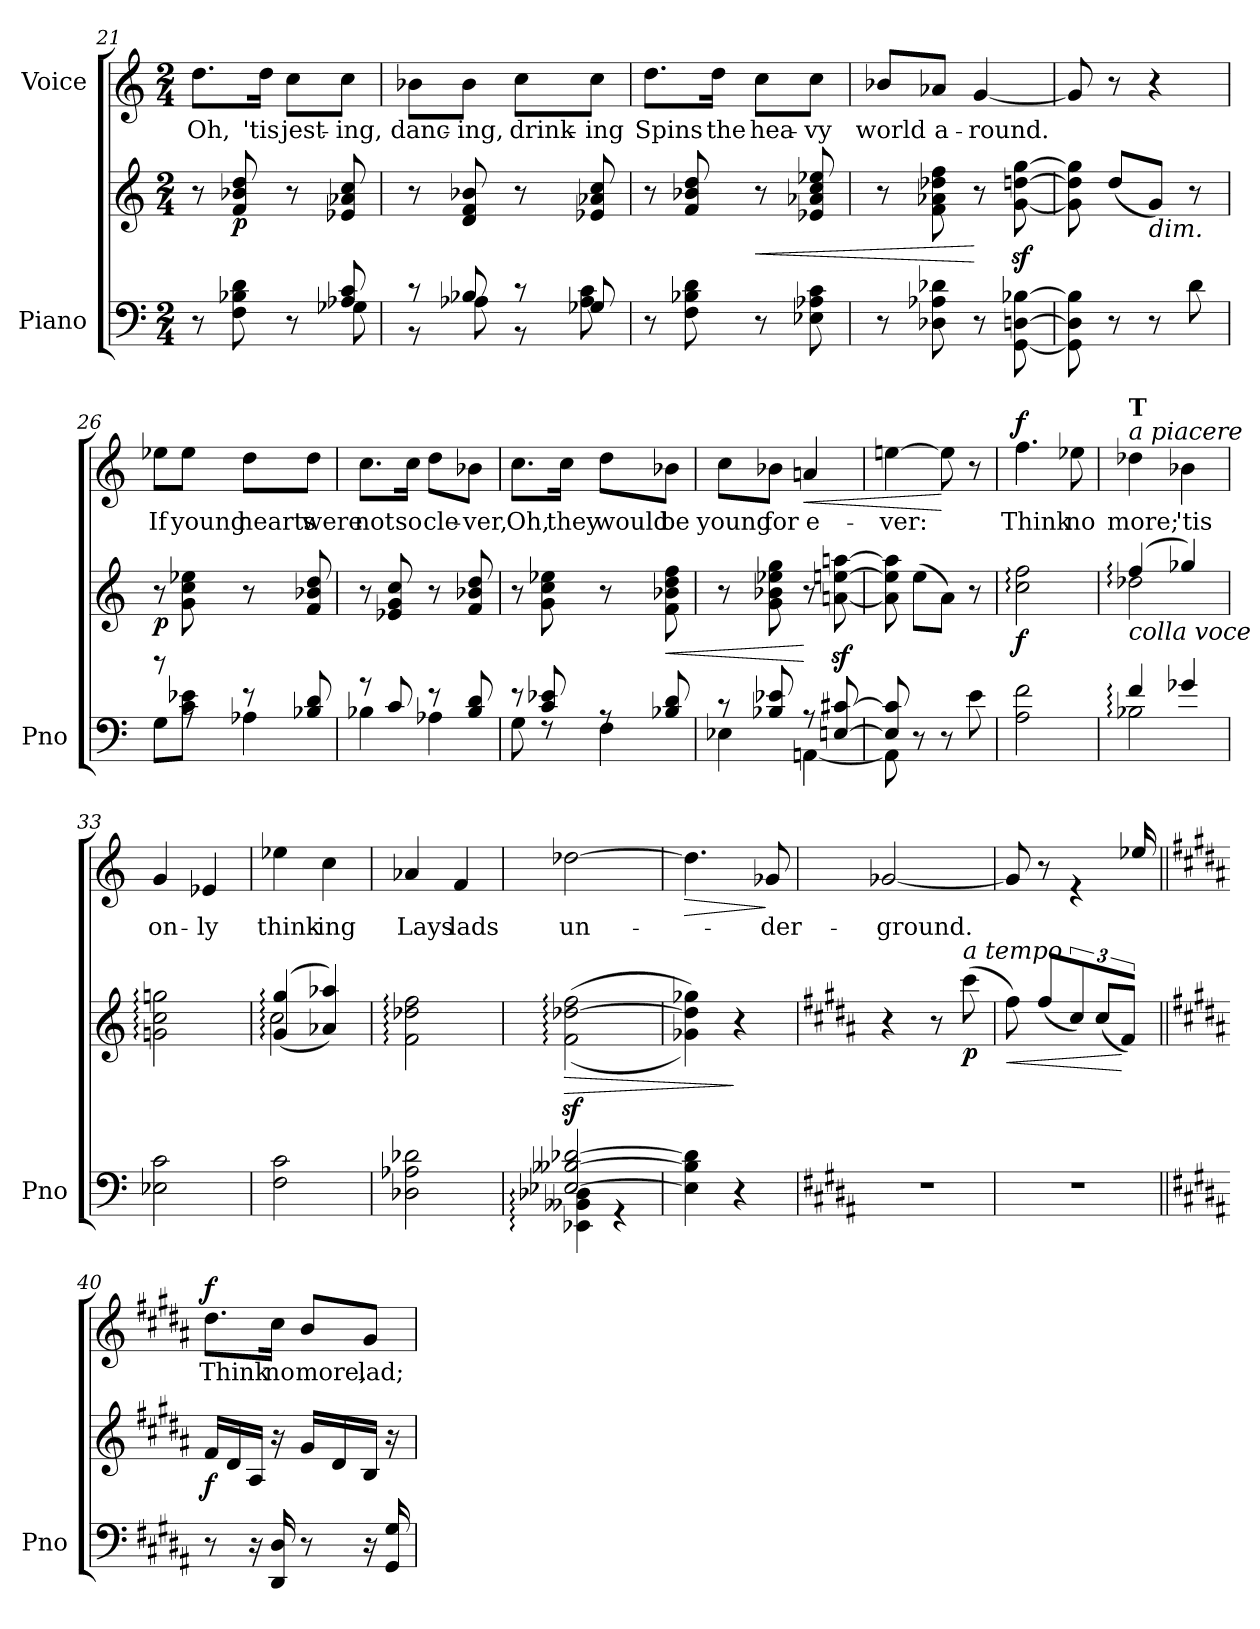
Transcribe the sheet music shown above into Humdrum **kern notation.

**kern	**kern	**dynam	**kern	**text	**dynam
*part2	*part2	*part2	*part1	*part1	*part1
*staff3	*staff2	*staff2/3	*staff1	*staff1	*staff1
*I"Piano	*	*	*I"Voice	*	*
*I'Pno	*	*	*	*	*
*clefF4	*clefG2	*	*clefG2	*	*
*k[]	*k[]	*	*k[]	*	*
*M2/4	*M2/4	*	*M2/4	*	*
=21	=21	=21	=21	=21	=21
*^	*	*	*	*	*
!	!	!	!	!	!LO:LY:b	!LO:DY:a
!	!	!	!	!	!	!LO:DY:n=1:a
8r	4.rAyy	8r	.	8.dd\L	Oh,	other-dynamics f
!	!	!	!LO:DY:b	!	!	!
8F\ 8B-X\ 8d\	.	8f/ 8b-X/ 8dd/	p	.	.	.
!	!	!	!	!	!LO:LY:b	!
.	.	.	.	16dd\Jk	'tis	.
!	!	!	!	!	!LO:LY:b	!
8r	.	8r	.	8cc\L	jest-	.
!	!	!	!	!	!LO:LY:b	!
8A-X/ 8c/	8G-X\	8e-X/ 8a-X/ 8cc/	.	8cc\J	-ing,	.
=22	=22	=22	=22	=22	=22	=22
!	!	!	!	!	!LO:LY:b	!
8r	8r	8r	.	8b-X\L	danc-	.
!	!	!	!	!	!LO:LY:b	!
8B-X/	8A-X\	8d/ 8f/ 8b-X/	.	8b-\J	-ing,	.
!	!	!	!	!	!LO:LY:b	!
8r	8r	8r	.	8cc\L	drink-	.
!	!	!	!	!	!LO:LY:b	!
8G-X/	8A-\ 8c\	8e-X/ 8a-X/ 8cc/	.	8cc\J	-ing	.
!!LO:LB:g=z
=23	=23	=23	=23	=23	=23	=23
!	!	!	!	!	!LO:LY:b	!
*v	*v	*	*	*	*	*
8r	8r	.	8.dd\L	Spins	.
8F\ 8B-X\ 8d\	8f/ 8b-X/ 8dd/	.	.	.	.
!	!	!	!	!LO:LY:b	!
.	.	.	16dd\Jk	the	.
!	!	!LO:HP:b	!	!LO:LY:b	!
8r	8r	<	8cc\L	hea-	.
!	!	!	!	!LO:LY:b	!
8E-X\ 8A-X\ 8c\	8e-X/ 8a-X/ 8cc/ 8ee-X/	.	8cc\J	-vy	.
=24	=24	=24	=24	=24	=24
!	!	!	!	!LO:LY:b	!
8r	8r	.	8b-X/L	world	.
!	!	!	!	!LO:LY:b	!
8D-X\ 8A-X\ 8d-X\	8f\ 8a-X\ 8dd-X\ 8ff\	.	8a-X/J	a-	.
!	!	!	!	!LO:LY:b	!
8r	8r	[	[4g/	-round.	.
[8GG\ [8Dn\ [8B-X\	[8g\z< [8ddn\z< [8gg\z<	.	.	.	.
=25	=25	=25	=25	=25	=25
8GG\] 8D\] 8B-\]	8g\] 8dd\] 8gg\]	.	8g/]	.	.
8r	(<8dd/L	.	8r	.	.
!	!LO:TX:b:i:t=dim.	!	!	!	!
8r	8g/J)	.	4r	.	.
8d\	8r	.	.	.	.
!!LO:LB:g=z
=26	=26	=26	=26	=26	=26
*^	*	*	*	*	*
!	!	!	!LO:DY:b	!	!LO:LY:b	!
8G\L	8rdd	8r	p	8ee-X\L	If	.
!	!	!	!	!	!LO:LY:b	!
8c\ 8e-X\J	8rA	8g\ 8cc\ 8ee-X\	.	8ee-\J	young	.
!	!	!	!	!	!LO:LY:b	!
8r	4A-X\	8r	.	8dd\L	hearts	.
!	!	!	!	!	!LO:LY:b	!
8B-X/ 8d/	.	8f/ 8b-X/ 8dd/	.	8dd\J	were	.
=27	=27	=27	=27	=27	=27	=27
!	!	!	!	!	!LO:LY:b	!
8r	4B-X\	8r	.	8.cc\L	not	.
8c/	.	8e-X/ 8g/ 8cc/	.	.	.	.
!	!	!	!	!	!LO:LY:b	!
.	.	.	.	16cc\Jk	so	.
!	!	!	!	!	!LO:LY:b	!
8r	4A-X\	8r	.	8dd\L	cle-	.
!	!	!	!	!	!LO:LY:b	!
8B-/ 8d/	.	8f/ 8b-X/ 8dd/	.	8b-X\J	-ver,	.
=28	=28	=28	=28	=28	=28	=28
!	!	!	!	!	!LO:LY:b	!
8r	8G\	8r	.	8.cc\L	Oh,	.
8c/ 8e-X/	8rF	8g\ 8cc\ 8ee-X\	.	.	.	.
!	!	!	!	!	!LO:LY:b	!
.	.	.	.	16cc\Jk	they	.
!	!	!	!	!	!LO:LY:b	!
8rA	4F\	8r	.	8dd\L	would	.
!	!	!	!LO:HP:b	!	!LO:LY:b	!
8B-X/ 8d/	.	8f\ 8b-X\ 8dd\ 8ff\	<	8b-X\J	be	.
!!LO:PB:g=z
=29	=29	=29	=29	=29	=29	=29
!	!	!	!	!	!LO:LY:b	!
8r	4E-X\	8r	.	8cc\L	young	.
!	!	!	!	!	!LO:LY:b	!
8B-X/ 8e-X/	.	8g\ 8b-X\ 8ee-X\ 8gg\	.	8b-X\J	for	.
!	!	!	!	!	!LO:LY:b	!LO:HP:b
8r	[4AAn\	8r	[	4an/	e-	<
[8En/ [8c#X/	.	[8an\z< [8een\z< [8aan\z<	.	.	.	.
=30	=30	=30	=30	=30	=30	=30
!	!	!	!	!	!LO:LY:b	!
8E/] 8c#/]	8AA\]	8a\] 8ee\] 8aa\]	.	[4een\	-ver:	.
8r	8ryy	(>8ee\L	.	.	.	.
8r	4ryy	8a\J)	.	8ee\]	.	[
8e\	.	8r	.	8r	.	.
*v	*v	*	*	*	*	*
=31	=31	=31	=31	=31	=31
!	!	!LO:DY:b	!	!LO:LY:b	!LO:DY:a
2A\ 2f\	2cc\: 2ff\:	f	4.ff\	Think	f
!	!	!	!	!LO:LY:b	!
.	.	.	8ee-X\	no	.
=32	=32	=32	=32	=32	=32
*^	*^	*	*	*	*
!	!	!	!	!	!LO:TX:a:i:t=a piacere	!	!
!	!	!	!	!	!LO:TX:a:B:t=T	!	!
!	!	!LO:TX:b:i:t=colla voce	!	!	!	!	!
!	!	!	!	!	!	!LO:LY:b	!
4f:/	2B-X:\	(>4ff:/	2dd-X:\	.	4dd-X\	more;	.
!	!	!	!	!	!	!LO:LY:b	!
4g-X/	.	4gg-X/)	.	.	4b-X\	'tis	.
*v	*v	*	*	*	*	*	*
*	*v	*v	*	*	*	*
!!LO:LB:g=z
=33	=33	=33	=33	=33	=33
!	!	!	!	!LO:LY:b	!
2E-X\ 2c\	2gn\: 2cc\: 2ggn\:	.	4g/	on-	.
!	!	!	!	!LO:LY:b	!
.	.	.	4e-X/	-ly	.
=34	=34	=34	=34	=34	=34
*	*^	*	*	*	*
!	!	!	!	!	!LO:LY:b	!
2F\ 2c\	(>(<4g/: 4gg/:	2cc:\	.	4ee-X\	think-	.
!	!	!	!	!	!LO:LY:b	!
.	4a-X/ 4aa-X/))	.	.	4cc\	-ing	.
*	*v	*v	*	*	*	*
=35	=35	=35	=35	=35	=35
!	!	!	!	!LO:LY:b	!
2D-X\ 2A-X\ 2d-X\	2f\: 2dd-X\: 2ff\:	.	4a-X/	Lays	.
!	!	!	!	!LO:LY:b	!
.	.	.	4f/	lads	.
=36	=36	=36	=36	=36	=36
*^	*	*	*	*	*
!	!	!	!LO:HP:b	!	!LO:LY:b	!
[2E-X/ [2B--X/ [2d-X/	4EE-X\: 4BB--X\: 4D-X\:	(<(>2f\z<: [2dd-X\z<: 2ff\z<:	>	[2dd-X\	un-	.
.	4r	.	.	.	.	.
=37	=37	=37	=37	=37	=37	=37
!	!	!	!	!	!	!LO:HP:b
*v	*v	*	*	*	*	*
4E-\] 4B--\] 4d-\]	4g-X\ 4dd-\] 4gg-X\))	.	4.dd-\]	.	>
4r	4r	]	.	.	.
!	!	!	!	!LO:LY:b	!
.	.	.	8g-X/	-der-	]
!!LO:LB:g=z
=38	=38	=38	=38	=38	=38
*k[f#c#g#d#a#]	*k[f#c#g#d#a#]	*	*	*	*
!	!	!	!	!LO:LY:b	!
2r	4r	.	[2g-X/	-ground.	.
.	8r	.	.	.	.
!	!LO:TX:a:i:t=a tempo	!	!	!	!
!	!	!LO:DY:b	!	!	!
.	(>8ccc#\	p	.	.	.
=39	=39	=39	=39	=39	=39
!	!	!	!LO:TX:a:i:t=a tempo	!	!
!	!	!	!LO:TX:a:B:t=T	!	!
!	!	!LO:HP:b	!	!	!
*	*	*	*^	*	*
2r	8ff#\)	<	8g-/]	4rcyy	.	.
.	(>8ff#\L	.	8r	.	.	.
.	12cc#\J)	.	4re	8.rcyy	.	.
.	(<12cc#/L	.	.	.	.	.
.	12f#/J)	[	.	.	.	.
.	.	.	.	16ee-X/	.	.
*	*	*	*v	*v	*	*
=40||	=40||	=40||	=40||	=40||	=40||
*	*	*	*k[f#c#g#d#a#]	*	*
*	*	*	*^	*	*
!	!	!LO:DY:b	!	!	!LO:LY:b	!LO:DY:a
*	*	*	*v	*v	*	*
8r	(<16f#/LL	f	8.dd#\L	Think	f
.	16d#/	.	.	.	.
16r	16A#/JJ	.	.	.	.
!	!	!	!	!LO:LY:b	!
16DD#/ 16D#/)	16r	.	16cc#\Jk	no	.
!	!	!	!	!LO:LY:b	!
8r	(<16g#/LL	.	8b/L	more,	.
.	16d#/	.	.	.	.
!	!	!	!	!LO:LY:b	!
16r	16B/JJ	.	8g#/J	lad;	.
16GG#/ 16G#/)	16r	.	.	.	.
=	=	=	=	=	=
*-	*-	*-	*-	*-	*-
